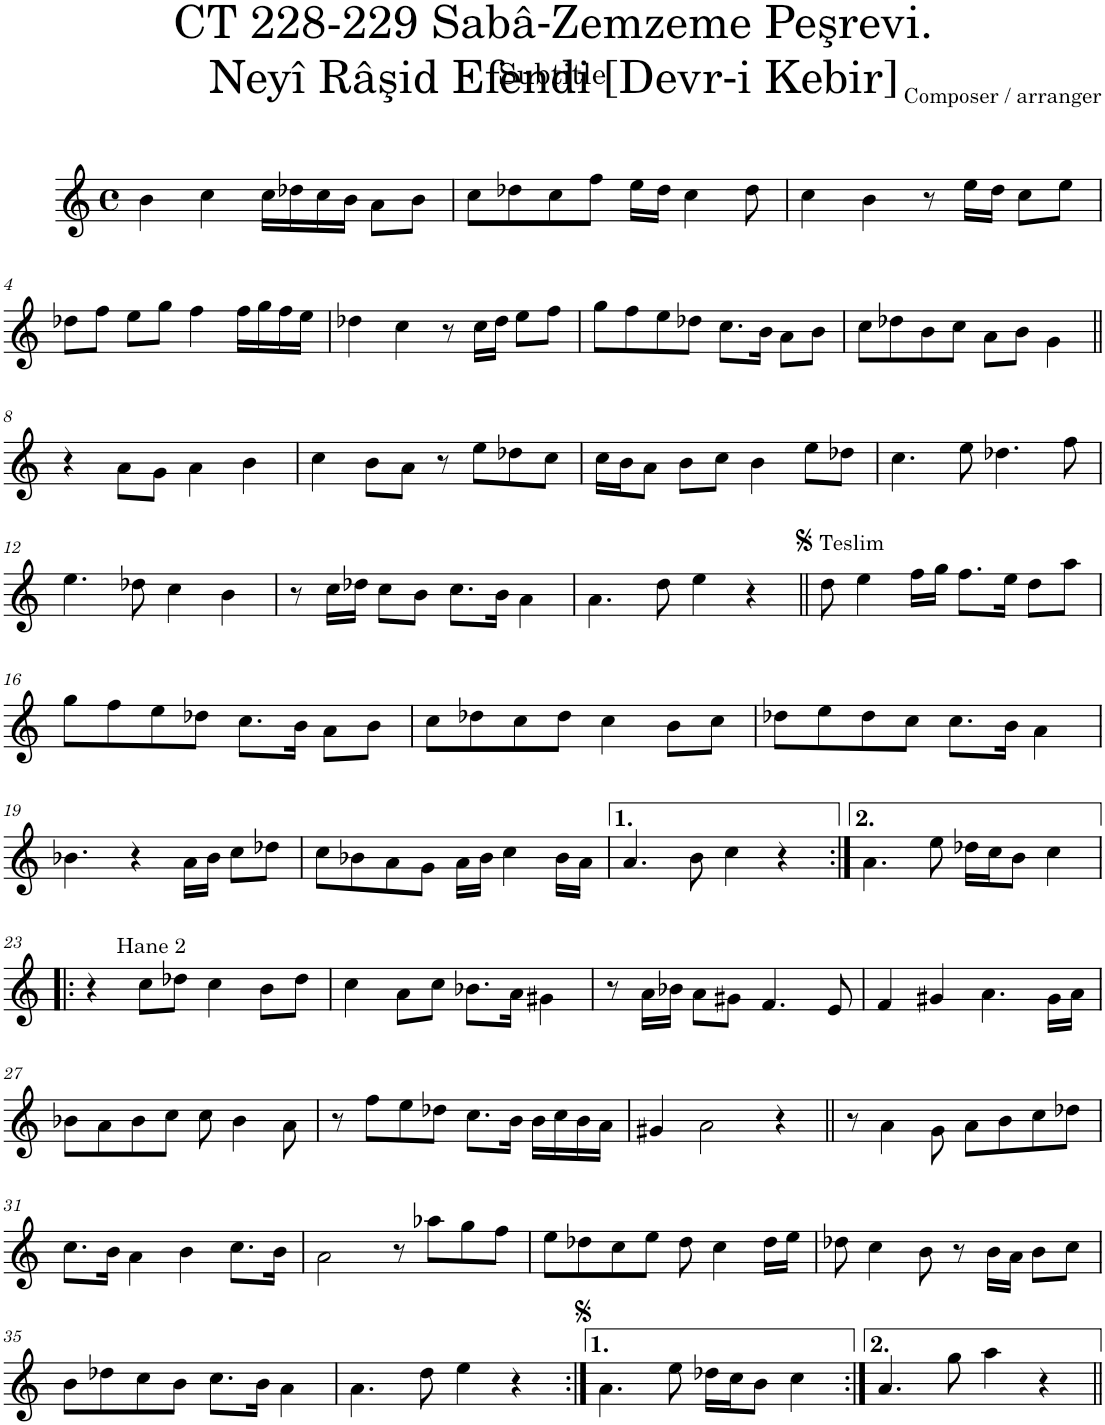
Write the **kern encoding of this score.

**kern
*part1
*staff1
*I"Voice
*I'Vo.
*clefG2
*k[]
*M4/4
*met(c)
=1
4b\
4cc\
16cc\LL
16dd-X\
16cc\
16b\JJ
8a\L
8b\J
=2
8cc\L
8dd-X\
8cc\
8ff\J
16ee\LL
16dd-\JJ
4cc\
8dd-\
=3
4cc\
4b\
8r
16ee\LL
16dd\JJ
8cc\L
8ee\J
!!LO:LB:g=z
=4
8dd-X\L
8ff\J
8ee\L
8gg\J
4ff\
16ff\LL
16gg\
16ff\
16ee\JJ
=5
4dd-X\
4cc\
8r
16cc\LL
16dd-\JJ
8ee\L
8ff\J
=6
8gg\L
8ff\
8ee\
8dd-X\J
8.cc\L
16b\Jk
8a\L
8b\J
=7
8cc\L
8dd-X\
8b\
8cc\J
8a\L
8b\J
4g\
!!LO:LB:g=z
=8||
4r
8a\L
8g\J
4a\
4b\
=9
4cc\
8b\L
8a\J
8r
8ee\L
8dd-X\
8cc\J
=10
16cc\LL
16b\J
8a\J
8b\L
8cc\J
4b\
8ee\L
8dd-X\J
=11
4.cc\
8ee\
4.dd-X\
8ff\
!!LO:LB:g=z
=12
4.ee\
8dd-X\
4cc\
4b\
=13
8r
16cc\LL
16dd-X\JJ
8cc\L
8b\J
8.cc\L
16b\Jk
4a\
=14
4.a\
8dd\
4ee\
4r
=15||
!LO:TX:a:t=Teslim
8dd\
4ee\
16ff\LL
16gg\JJ
8.ff\L
16ee\Jk
8dd\L
8aa\J
!!LO:LB:g=z
=16
8gg\L
8ff\
8ee\
8dd-X\J
8.cc\L
16b\Jk
8a\L
8b\J
=17
8cc\L
8dd-X\
8cc\
8dd-\J
4cc\
8b\L
8cc\J
=18
8dd-X\L
8ee\
8dd-\
8cc\J
8.cc\L
16b\Jk
4a\
!!LO:LB:g=z
=19
4.b-X\
4r
16a\LL
16b-\JJ
8cc\L
8dd-X\J
=20
8cc\L
8b-X\
8a\
8g\J
16a\LL
16b-\JJ
4cc\
16b-\LL
16a\JJ
=21
4.a/
8b\
4cc\
4r
=22:|!
4.a\
8ee\
16dd-X\LL
16cc\J
8b\J
4cc\
!!LO:LB:g=z
=23!|:
4r
!LO:TX:a:t=Hane 2
8cc\L
8dd-X\J
4cc\
8b\L
8dd-\J
=24
4cc\
8a\L
8cc\J
8.b-X\L
16a\Jk
4g#X\
=25
8r
16a\LL
16b-X\JJ
8a\L
8g#X\J
4.f/
8e/
=26
4f/
4g#X/
4.a\
16g#\LL
16a\JJ
!!LO:LB:g=z
=27
8b-X\L
8a\
8b-\
8cc\J
8cc\
4b-\
8a\
=28
8r
8ff\L
8ee\
8dd-X\J
8.cc\L
16b\Jk
16b\LL
16cc\
16b\
16a\JJ
=29
4g#X/
2a\
4r
=30||
8r
4a\
8g\
8a\L
8b\
8cc\
8dd-X\J
!!LO:LB:g=z
=31
8.cc\L
16b\Jk
4a\
4b\
8.cc\L
16b\Jk
=32
2a\
8r
8aa-X\L
8gg\
8ff\J
=33
8ee\L
8dd-X\
8cc\
8ee\J
8dd-\
4cc\
16dd-\LL
16ee\JJ
=34
8dd-X\
4cc\
8b\
8r
16b\LL
16a\JJ
8b\L
8cc\J
!!LO:LB:g=z
=35
8b\L
8dd-X\
8cc\
8b\J
8.cc\L
16b\Jk
4a\
=36
4.a\
8dd\
4ee\
4r
=37:|!
4.a\
8ee\
16dd-X\LL
16cc\J
8b\J
4cc\
=38:|!
4.a/
8gg\
4aa\
4r
=||
*-
